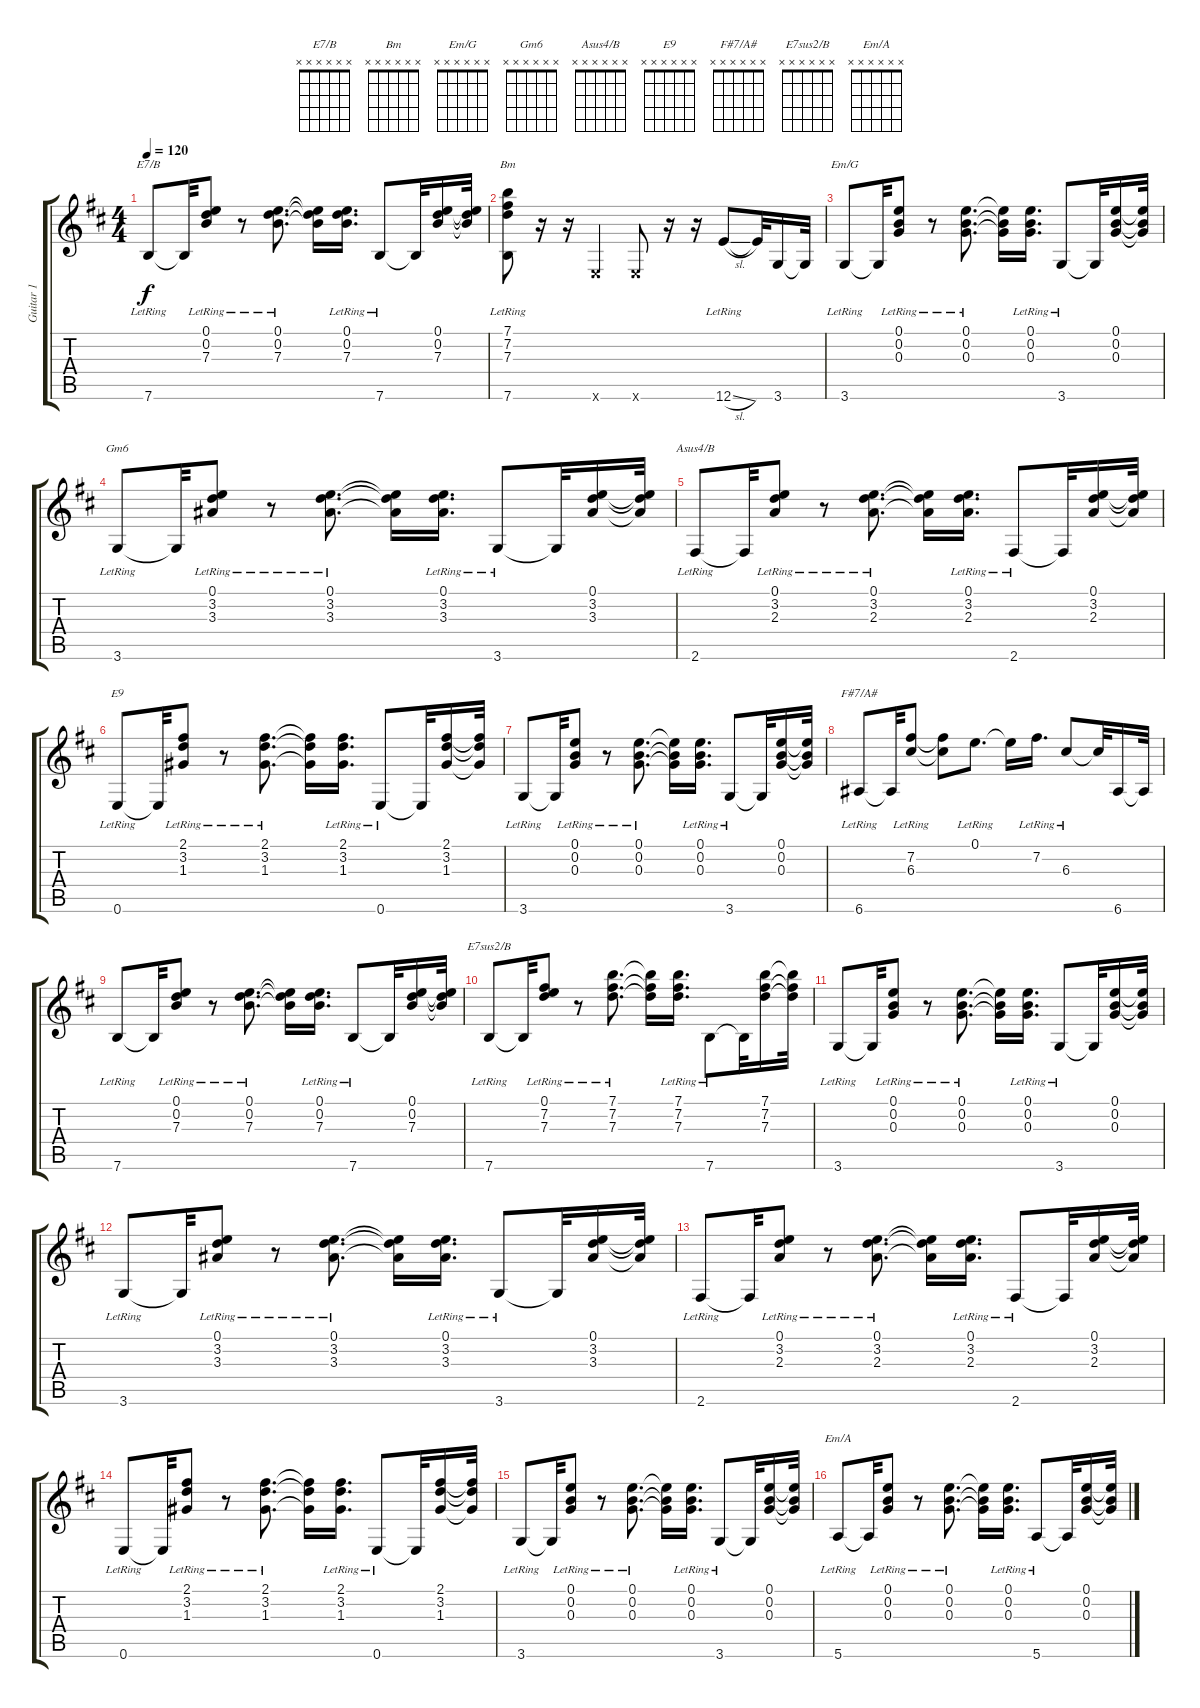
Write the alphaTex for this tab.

\track ("Guitar 1" "Guitar 1") {instrument acousticguitarnylon}
\staff {score tabs}
\tuning (E4 B3 G3 D3 A2 E2) {hide}
\chord ("E7/B" x x x x x x)
\chord ("Bm" x x x x x x)
\chord ("Em/G" x x x x x x)
\chord ("Gm6" x x x x x x)
\chord ("Asus4/B" x x x x x x)
\chord ("E9" x x x x x x)
\chord ("F#7/A#" x x x x x x)
\chord ("E7sus2/B" x x x x x x)
\chord ("Em/A" x x x x x x)
\ts (4 4)
\tempo 120
\clef g2
\ks d
7.6{lr}.8{ch "E7/B" dy f} 7.6{t}.32 (0.1{lr} 0.2{lr} 7.3{lr}).8 r.8 (0.1{lr} 0.2{lr} 7.3{lr}).8{d} (0.1{t} 0.2{t} 7.3{t}).16 (0.1{lr} 0.2{lr} 7.3{lr}).16{d} 7.6{lr}.8 7.6{t}.32 (0.1 0.2 7.3).16 (0.1{t} 0.2{t} 7.3{t}).32 |
(7.1 7.2 7.3 7.6{lr}).8{ch "Bm"} r.16 r.16 0.6{x}.4 0.6{x}.8 r.16 r.16 12.6{sl lr}.8 12.6{t}.32 3.6.16 3.6{t}.32 |
3.6{lr}.8{ch "Em/G"} 3.6{t}.32 (0.1{lr} 0.2{lr} 0.3{lr}).8 r.8 (0.1{lr} 0.2{lr} 0.3{lr}).8{d} (0.1{t} 0.2{t} 0.3{t}).16 (0.1{lr} 0.2{lr} 0.3{lr}).16{d} 3.6{lr}.8 3.6{t}.32 (0.1 0.2 0.3).16 (0.1{t} 0.2{t} 0.3{t}).32 |
3.6{lr}.8{ch "Gm6"} 3.6{t}.32 (0.1{lr} 3.2{lr} 3.3{lr}).8 r.8 (0.1{lr} 3.2{lr} 3.3{lr}).8{d} (0.1{t} 3.2{t} 3.3{t}).16 (0.1{lr} 3.2{lr} 3.3{lr}).16{d} 3.6{lr}.8 3.6{t}.32 (0.1 3.2 3.3).16 (0.1{t} 3.2{t} 3.3{t}).32 |
2.6{lr}.8{ch "Asus4/B"} 2.6{t}.32 (0.1{lr} 3.2{lr} 2.3{lr}).8 r.8 (0.1{lr} 3.2{lr} 2.3{lr}).8{d} (0.1{t} 3.2{t} 2.3{t}).16 (0.1{lr} 3.2{lr} 2.3{lr}).16{d} 2.6{lr}.8 2.6{t}.32 (0.1 3.2 2.3).16 (0.1{t} 3.2{t} 2.3{t}).32 |
0.6{lr}.8{ch "E9"} 0.6{t}.32 (2.1{lr} 3.2{lr} 1.3{lr}).8 r.8 (2.1{lr} 3.2{lr} 1.3{lr}).8{d} (2.1{t} 3.2{t} 1.3{t}).16 (2.1{lr} 3.2{lr} 1.3{lr}).16{d} 0.6{lr}.8 0.6{t}.32 (2.1 3.2 1.3).16 (2.1{t} 3.2{t} 1.3{t}).32 |
3.6{lr}.8 3.6{t}.32 (0.1{lr} 0.2{lr} 0.3{lr}).8 r.8 (0.1{lr} 0.2{lr} 0.3{lr}).8{d} (0.1{t} 0.2{t} 0.3{t}).16 (0.1{lr} 0.2{lr} 0.3{lr}).16{d} 3.6{lr}.8 3.6{t}.32 (0.1 0.2 0.3).16 (0.1{t} 0.2{t} 0.3{t}).32 |
6.6{lr}.8{ch "F#7/A#"} 6.6{t}.32 (7.2{lr} 6.3{lr}).8 (7.2{t} 6.3{t}).8 0.1{lr}.8{d} 0.1{t}.16 7.2{lr}.16{d} 6.3{lr}.8 6.3{t}.32 6.6.16 6.6{t}.32 |
7.6{lr}.8 7.6{t}.32 (0.1{lr} 0.2{lr} 7.3{lr}).8 r.8 (0.1{lr} 0.2{lr} 7.3{lr}).8{d} (0.1{t} 0.2{t} 7.3{t}).16 (0.1{lr} 0.2{lr} 7.3{lr}).16{d} 7.6{lr}.8 7.6{t}.32 (0.1 0.2 7.3).16 (0.1{t} 0.2{t} 7.3{t}).32 |
7.6{lr}.8{ch "E7sus2/B"} 7.6{t}.32 (0.1{lr} 7.2{lr} 7.3{lr}).8 r.8 (7.1{lr} 7.2{lr} 7.3{lr}).8{d} (7.1{t} 7.2{t} 7.3{t}).16 (7.1{lr} 7.2{lr} 7.3{lr}).16{d} 7.6{lr}.8 7.6{t}.32 (7.1 7.2 7.3).16 (7.1{t} 7.2{t} 7.3{t}).32 |
3.6{lr}.8 3.6{t}.32 (0.1{lr} 0.2{lr} 0.3{lr}).8 r.8 (0.1{lr} 0.2{lr} 0.3{lr}).8{d} (0.1{t} 0.2{t} 0.3{t}).16 (0.1{lr} 0.2{lr} 0.3{lr}).16{d} 3.6{lr}.8 3.6{t}.32 (0.1 0.2 0.3).16 (0.1{t} 0.2{t} 0.3{t}).32 |
3.6{lr}.8 3.6{t}.32 (0.1{lr} 3.2{lr} 3.3{lr}).8 r.8 (0.1{lr} 3.2{lr} 3.3{lr}).8{d} (0.1{t} 3.2{t} 3.3{t}).16 (0.1{lr} 3.2{lr} 3.3{lr}).16{d} 3.6{lr}.8 3.6{t}.32 (0.1 3.2 3.3).16 (0.1{t} 3.2{t} 3.3{t}).32 |
2.6{lr}.8 2.6{t}.32 (0.1{lr} 3.2{lr} 2.3{lr}).8 r.8 (0.1{lr} 3.2{lr} 2.3{lr}).8{d} (0.1{t} 3.2{t} 2.3{t}).16 (0.1{lr} 3.2{lr} 2.3{lr}).16{d} 2.6{lr}.8 2.6{t}.32 (0.1 3.2 2.3).16 (0.1{t} 3.2{t} 2.3{t}).32 |
0.6{lr}.8 0.6{t}.32 (2.1{lr} 3.2{lr} 1.3{lr}).8 r.8 (2.1{lr} 3.2{lr} 1.3{lr}).8{d} (2.1{t} 3.2{t} 1.3{t}).16 (2.1{lr} 3.2{lr} 1.3{lr}).16{d} 0.6{lr}.8 0.6{t}.32 (2.1 3.2 1.3).16 (2.1{t} 3.2{t} 1.3{t}).32 |
3.6{lr}.8 3.6{t}.32 (0.1{lr} 0.2{lr} 0.3{lr}).8 r.8 (0.1{lr} 0.2{lr} 0.3{lr}).8{d} (0.1{t} 0.2{t} 0.3{t}).16 (0.1{lr} 0.2{lr} 0.3{lr}).16{d} 3.6{lr}.8 3.6{t}.32 (0.1 0.2 0.3).16 (0.1{t} 0.2{t} 0.3{t}).32 |
5.6{lr}.8{ch "Em/A"} 5.6{t}.32 (0.1{lr} 0.2{lr} 0.3{lr}).8 r.8 (0.1{lr} 0.2{lr} 0.3{lr}).8{d} (0.1{t} 0.2{t} 0.3{t}).16 (0.1{lr} 0.2{lr} 0.3{lr}).16{d} 5.6{lr}.8 5.6{t}.32 (0.1 0.2 0.3).16 (0.1{t} 0.2{t} 0.3{t}).32
